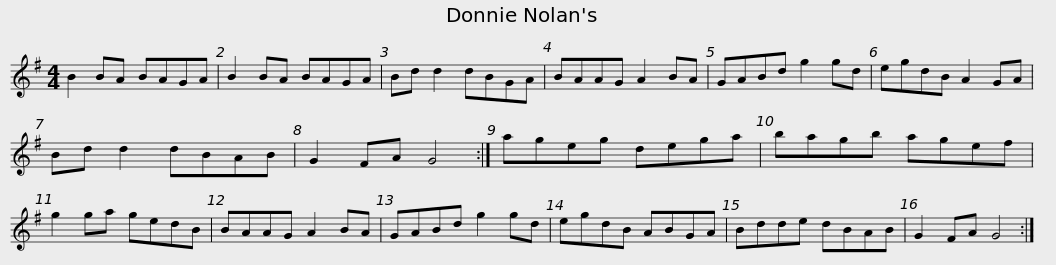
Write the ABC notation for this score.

X:1
L:1/8
M:4/4
I:linebreak $
K:G
V:1 treble
V:1
 B2 BA BAGA | B2 BA BAGA | Bd d2 dBGA | BAAG A2 BA | GABd g2 gd | %5
 egdB A2 GA |$ Bd d2 dBAB | G2 FA G4 :| ageg dega | bagb agef | %10
 g2 ga gedB | BAAG A2 BA |$ GABd g2 gd | egdB ABGA | Bdde dBAB | %15
 G2 FA G4 :| %16
